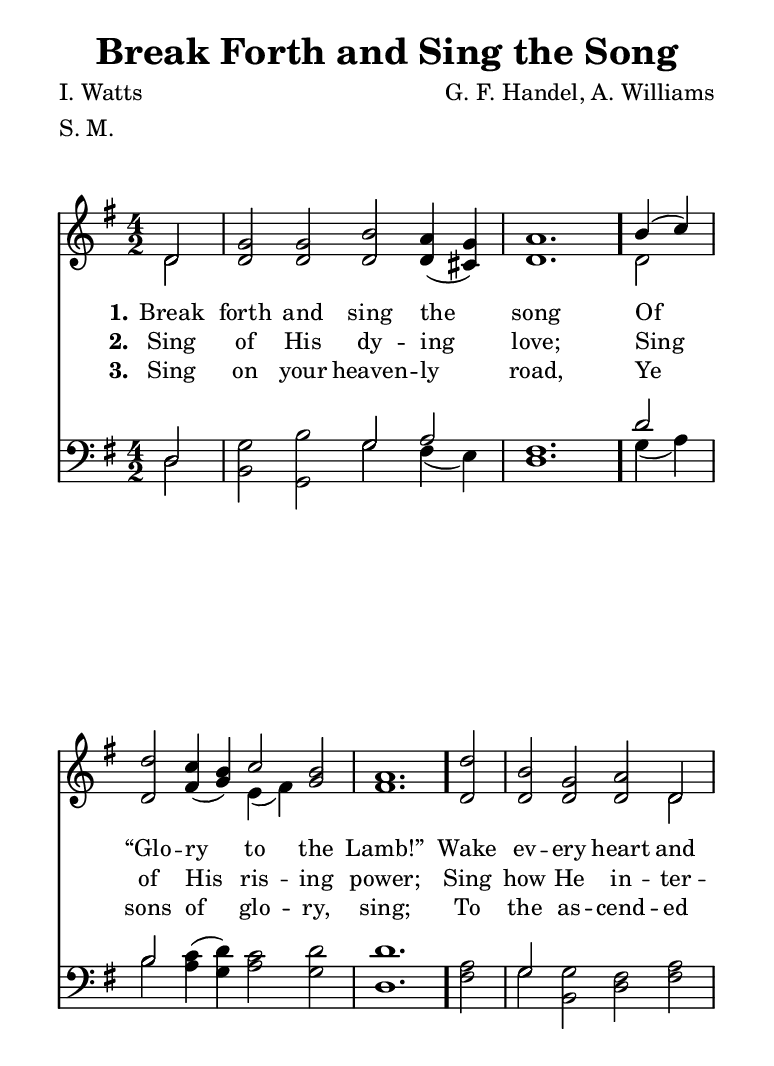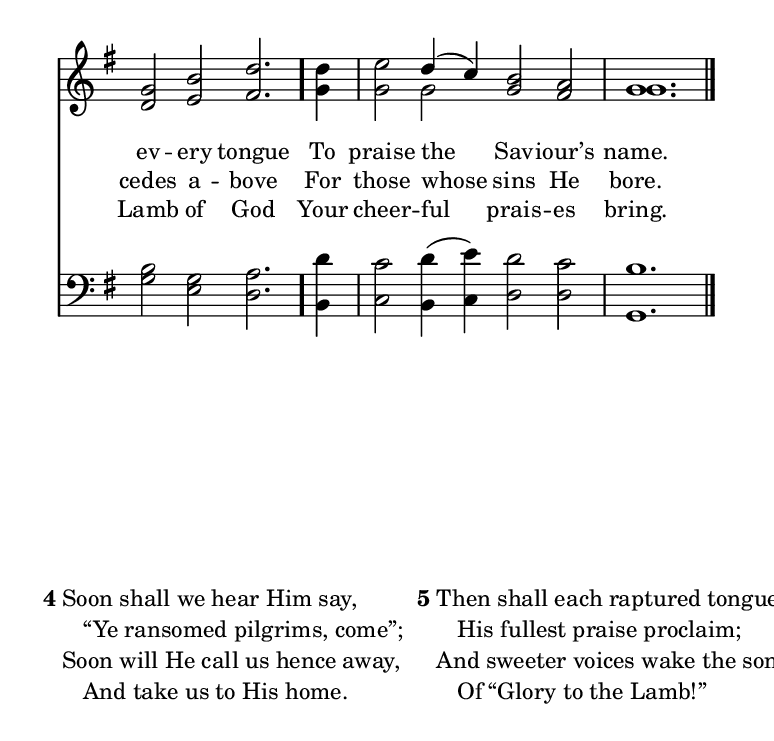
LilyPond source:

\include "common/global.ily"
\paper {
  \include "common/paper.ily"
  ragged-last-bottom = ##t
  systems-per-page = ##f
  % shrink space before markup verses to fit next hymn on same page
  score-markup-spacing.padding = 2
  score-markup-spacing.basic-distance = 2
  system-system-spacing.padding = 2
  system-system-spacing.basic-distance = 2
}

\header{
  hymnnumber = "150"
  title = "Break Forth and Sing the Song"
  tunename = "St. Thomas"
  meter = "S. M."
  poet = "I. Watts"
  composer = "G. F. Handel, A. Williams" % http://hymnary.org/tune/st_thomas_williams
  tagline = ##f
}

global = {
  \include "common/overrides.ily"
  \override Staff.TimeSignature.style = #'numbered
  \time 4/2
  \override Score.MetronomeMark.transparent = ##t % hide all fermata changes too
  \tempo 2=80
  \key g \major
  \partial 2
  \autoBeamOff
}

notesSoprano = {
\global
\relative c' {

  d2 | g g b a4( g) | a1.
  b4( c) | d2 c4( b) c2 b | a1.
  d2 | b g a d, | g b d2.
  d4 | e2 d4( c) b2 a | g1.

  \bar "|."

}
}

notesAlto = {
\global
\relative e' {

  d2 | d d d d4( cis) | d1.
  d2 | d fis4( g) e( fis) g2 | fis1.
  d2 | d d d d | d e fis2.
  g4 | g2 g g fis | g1.

}
}

notesTenor = {
\global
\relative a, {

  d2 | g b g a | fis1.
  d'2 | b c4( d) c2 d | d1.
  a2 | g g fis a | b g a2.
  d4 | c2 d4( e) d2 c | b1.

}
}

notesBass = {
\global
\relative f {

  d2 | b g g' fis4( e) | d1.
  g4( a) | b2 a4( g) a2 g | d1.
  fis2 | g b, d fis | g e d2.
  b4 | c2 b4( c) d2 d | g,1.

}
}

wordsA = \lyricmode {
\set stanza = "1."

Break forth and sing the song \bar "."
Of “Glo -- ry to the Lamb!” \bar "."
Wake ev -- ery heart and ev -- ery tongue \bar "."
To praise the Sav -- iour’s name. \bar "."

}

wordsB = \lyricmode {
\set stanza = "2."

Sing of His dy -- ing love;
Sing of His ris -- ing power;
Sing how He in -- ter -- cedes a -- bove
For those whose sins He bore.

}

wordsC = \lyricmode {
\set stanza = "3."

Sing on your heaven -- ly road,
Ye sons of glo -- ry, sing;
To the as -- cend -- ed Lamb of God
Your cheer -- ful prais -- es bring.

}

wordsD = \markuplist {

\line { Soon shall we hear Him say, }
\line { { \hspace #2 } “Ye ransomed pilgrims, come”; }
\line { Soon will He call us hence away, }
\line { { \hspace #2 } And take us to His home. }

}

wordsE = \markuplist {

\line { Then shall each raptured tongue }
\line { { \hspace #2 } His fullest praise proclaim; }
\line { And sweeter voices wake the song }
\line { { \hspace #2 } Of “Glory to the Lamb!” }

}

\score {
  \context ChoirStaff <<
    \context Staff = upper <<
      \set Staff.autoBeaming = ##f
      \set ChoirStaff.systemStartDelimiter = #'SystemStartBar
      \set ChoirStaff.printPartCombineTexts = ##f
      \partcombine #'(2 . 11) \notesSoprano \notesAlto
      \context NullVoice = sopranos { \voiceOne << \notesSoprano >> }
      \context Lyrics = one   \lyricsto sopranos \wordsA
      \context Lyrics = two   \lyricsto sopranos \wordsB
      \context Lyrics = three \lyricsto sopranos \wordsC
    >>
    \context Staff = men <<
      \set Staff.autoBeaming = ##f
      \clef bass
      \set ChoirStaff.printPartCombineTexts = ##f
      \partcombine #'(2 . 11) \notesTenor \notesBass
    >>
  >>
  \layout {
    \include "common/layout.ily"
  }
  \midi{
    \include "common/midi.ily"
  }
}

\noPageBreak

\markup { \fill-line {
  \hspace #0.1
  \line{ \bold 4 \column { \wordsD } }
  \hspace #0.1
  \line{ \bold 5 \column { \wordsE } }
  \hspace #0.1
} }

\version "2.19.49"  % necessary for upgrading to future LilyPond versions.

% vi:set et ts=2 sw=2 ai nocindent syntax=lilypond:
